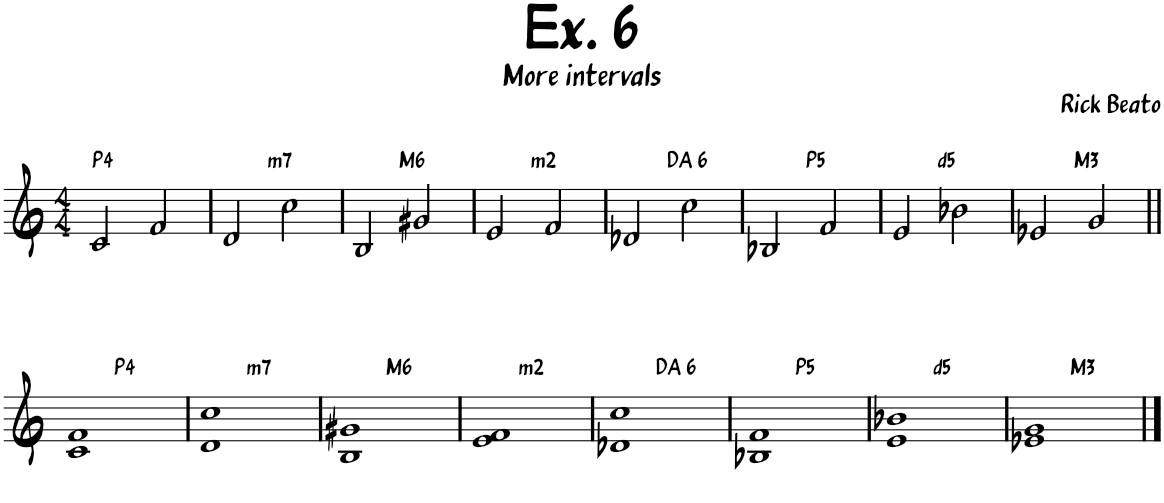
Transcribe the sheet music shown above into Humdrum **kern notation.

**kern
*part1
*staff1
*I"Piano
*I'Pno.
*clefG2
*k[]
*M4/4
=1
!LO:TX:a:t=P4
2c/
2f/
=2
!LO:TX:a:t=m7
2d/
2cc\
=3
!LO:TX:a:t=M6
2B/
2g#X/
=4
!LO:TX:a:t=m2
2e/
2f/
=5
!LO:TX:a:t=DA 6
2d-X/
2cc\
=6
!LO:TX:a:t=P5
2B-X/
2f/
=7
!LO:TX:a:t=d5
2e/
2b-X\
=8
!LO:TX:a:t=M3
2e-X/
2g/
!!LO:LB:g=z
=9||
!LO:TX:a:t=P4
1c 1f
=10
!LO:TX:a:t=m7
1d 1cc
=11
!LO:TX:a:t=M6
1B 1g#X
=12
!LO:TX:a:t=m2
1e 1f
=13
!LO:TX:a:t=DA 6
1d-X 1cc
=14
!LO:TX:a:t=P5
1B-X 1f
=15
!LO:TX:a:t=d5
1e 1b-X
=16
!LO:TX:a:t=M3
1e-X 1g
==
*-
